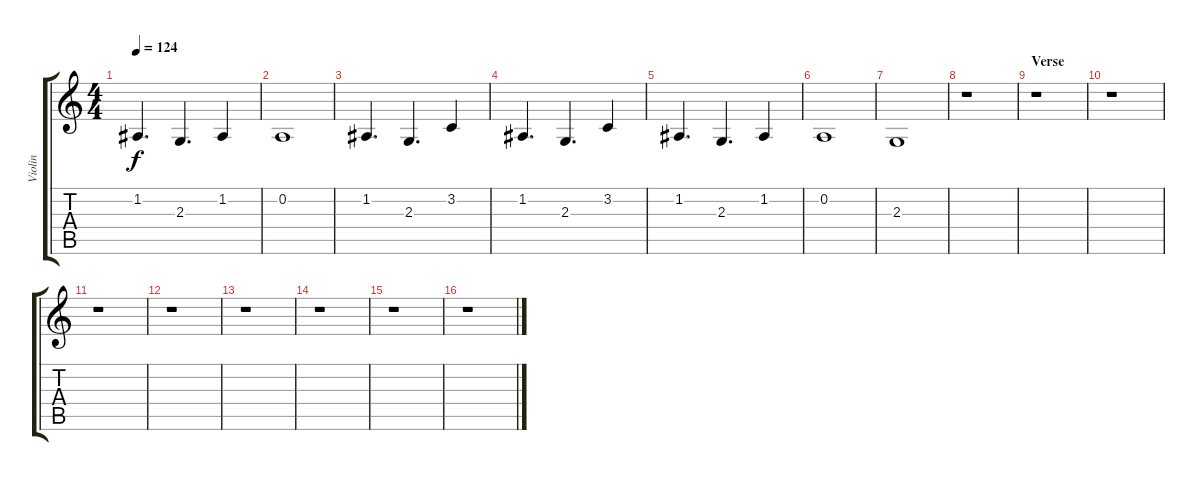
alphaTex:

\track ("Violin" "Violin") {instrument violin}
\staff {score tabs}
\tuning (D4 A3 F3 C3 G2 D2) {hide}
\ts (4 4)
\tempo 124
\clef g2
\ks c
1.2.4{d dy f} 2.3.4{d} 1.2.4 |
0.2.1 |
1.2.4{d} 2.3.4{d} 3.2.4 |
1.2.4{d} 2.3.4{d} 3.2.4 |
1.2.4{d} 2.3.4{d} 1.2.4 |
0.2.1 |
2.3.1 |
r.1 |
\section ("" "Verse")
r.1 |
r.1 |
r.1 |
r.1 |
r.1 |
r.1 |
r.1 |
r.1
